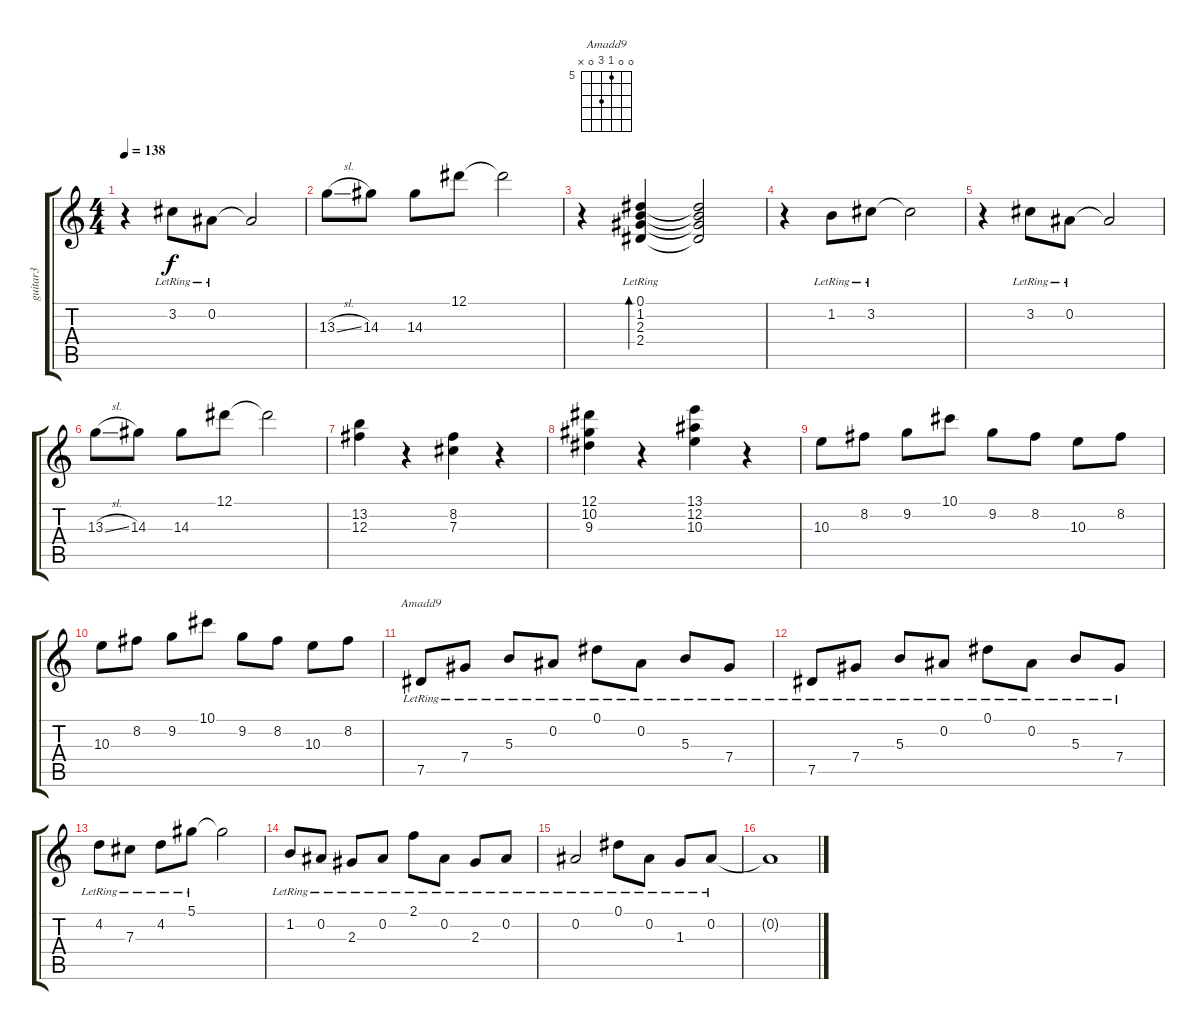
\track ("guitar3" "guitar3") {instrument electricguitarclean}
\staff {score tabs}
\tuning (Eb4 Bb3 Gb3 Db3 Ab2 Eb2) {hide}
\chord ("Amadd9" 0 0 5 7 0 x) {firstfret 5}
\ts (4 4)
\tempo 138
\clef g2
\ks c
r.4{dy f} 3.2{lr}.8 0.2{lr}.8 0.2{t}.2 |
13.3{sl}.8 14.3.8 14.3.8 12.1.8 12.1{t}.2 |
r.4 (0.1{lr} 1.2{lr} 2.3 2.4).4{bd 480} (0.1{t} 1.2{t} 2.3{t} 2.4{t}).2 |
r.4 1.2{lr}.8 3.2{lr}.8 3.2{t}.2 |
r.4 3.2{lr}.8 0.2{lr}.8 0.2{t}.2 |
13.3{sl}.8 14.3.8 14.3.8 12.1.8 12.1{t}.2 |
(13.2 12.3).4 r.4 (8.2 7.3).4 r.4 |
(12.1 10.2 9.3).4 r.4 (13.1 12.2 10.3).4 r.4 |
10.3.8 8.2.8 9.2.8 10.1.8 9.2.8 8.2.8 10.3.8 8.2.8 |
10.3.8 8.2.8 9.2.8 10.1.8 9.2.8 8.2.8 10.3.8 8.2.8 |
7.5{lr}.8{ch "Amadd9"} 7.4{lr}.8 5.3{lr}.8 0.2{lr}.8 0.1{lr}.8 0.2{lr}.8 5.3{lr}.8 7.4{lr}.8 |
7.5{lr}.8 7.4{lr}.8 5.3{lr}.8 0.2{lr}.8 0.1{lr}.8 0.2{lr}.8 5.3{lr}.8 7.4{lr}.8 |
4.2{lr}.8 7.3{lr}.8 4.2{lr}.8 5.1{lr}.8 5.1{t}.2 |
1.2{lr}.8 0.2{lr}.8 2.3{lr}.8 0.2{lr}.8 2.1{lr}.8 0.2{lr}.8 2.3{lr}.8 0.2{lr}.8 |
0.2{lr}.2 0.1{lr}.8 0.2{lr}.8 1.3{lr}.8 0.2{lr}.8 |
0.2{t}.1
